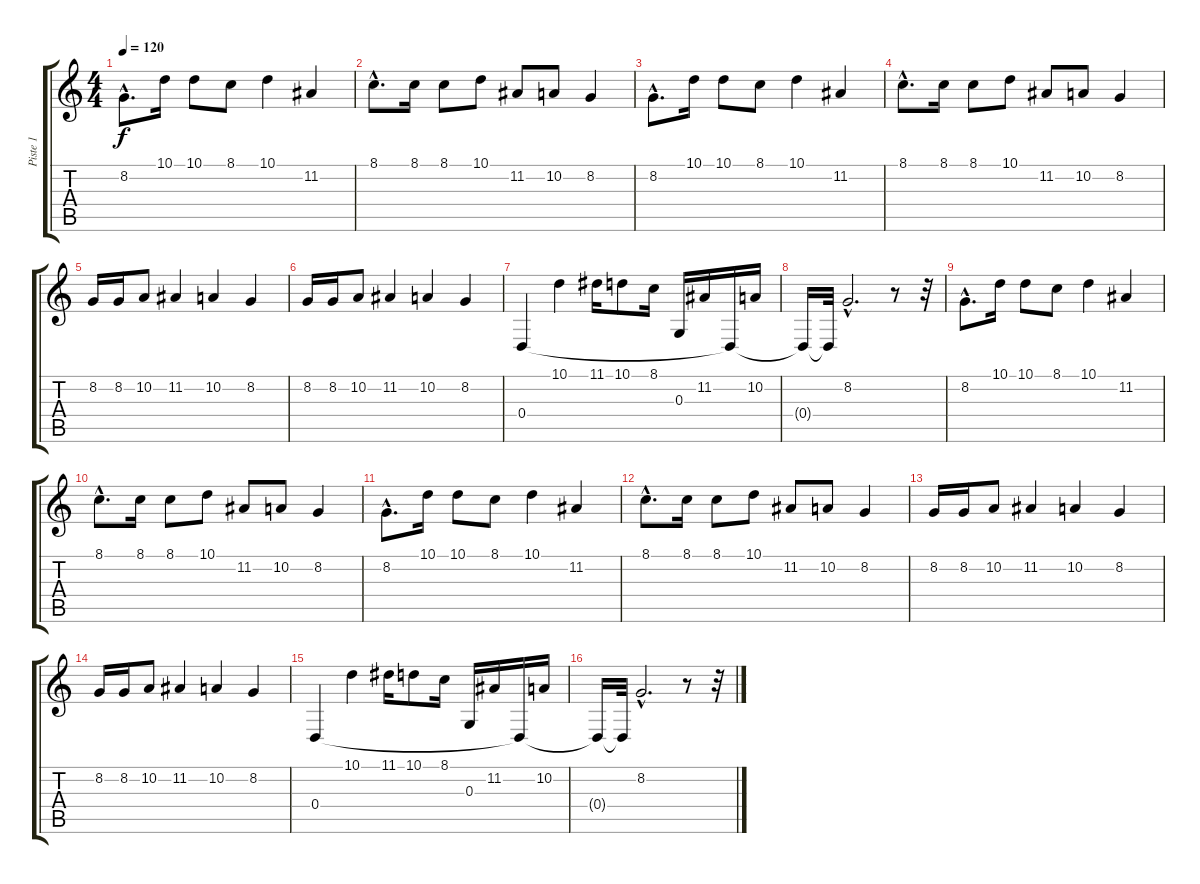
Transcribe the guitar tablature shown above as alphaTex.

\track ("Piste 1" "Piste 1") {instrument accordion}
\staff {score tabs}
\tuning (E4 B3 G3 D3 A2 E2) {hide}
\ts (4 4)
\tempo 120
\clef g2
\ks c
8.2{hac}.8{d dy f} 10.1.16 10.1.8 8.1.8 10.1.4 11.2.4 |
8.1{hac}.8{d} 8.1.16 8.1.8 10.1.8 11.2.8 10.2.8 8.2.4 |
8.2{hac}.8{d} 10.1.16 10.1.8 8.1.8 10.1.4 11.2.4 |
8.1{hac}.8{d} 8.1.16 8.1.8 10.1.8 11.2.8 10.2.8 8.2.4 |
8.2.16 8.2.16 10.2.8 11.2.4 10.2.4 8.2.4 |
8.2.16 8.2.16 10.2.8 11.2.4 10.2.4 8.2.4 |
0.4.4 10.1.4 11.1.16 10.1.8 8.1.16 0.3.16 11.2.16 0.4{t}.16 10.2.16 |
0.4{t}.16 0.4{t}.32 8.2{hac}.2{d} r.8 r.32 |
8.2{hac}.8{d} 10.1.16 10.1.8 8.1.8 10.1.4 11.2.4 |
8.1{hac}.8{d} 8.1.16 8.1.8 10.1.8 11.2.8 10.2.8 8.2.4 |
8.2{hac}.8{d} 10.1.16 10.1.8 8.1.8 10.1.4 11.2.4 |
8.1{hac}.8{d} 8.1.16 8.1.8 10.1.8 11.2.8 10.2.8 8.2.4 |
8.2.16 8.2.16 10.2.8 11.2.4 10.2.4 8.2.4 |
8.2.16 8.2.16 10.2.8 11.2.4 10.2.4 8.2.4 |
0.4.4 10.1.4 11.1.16 10.1.8 8.1.16 0.3.16 11.2.16 0.4{t}.16 10.2.16 |
0.4{t}.16 0.4{t}.32 8.2{hac}.2{d} r.8 r.32
